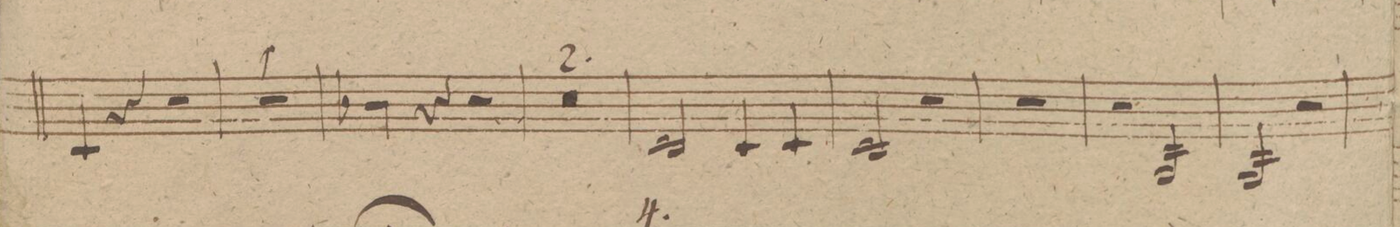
**kern	**dynam
*I"Clarino 2do in E.	*
*clefG2	*
*k[f#c#g#d#]	*
*met(c)	*
*M4/4	*
4e/	.
4r	.
2r	.
=246	=246
1r	.
=247	=247
4ddX\	.
4r	.
2r	.
=248	=248
0r	.
=249	=249
=250	=250
2e/	.
4e/	.
4e/	.
=251	=251
2e/	.
2r	.
=252	=252
1r	.
=253	=253
2r	.
2B/	.
=254	=254
2B/	.
2r	.
=255	=255
*-	*-
